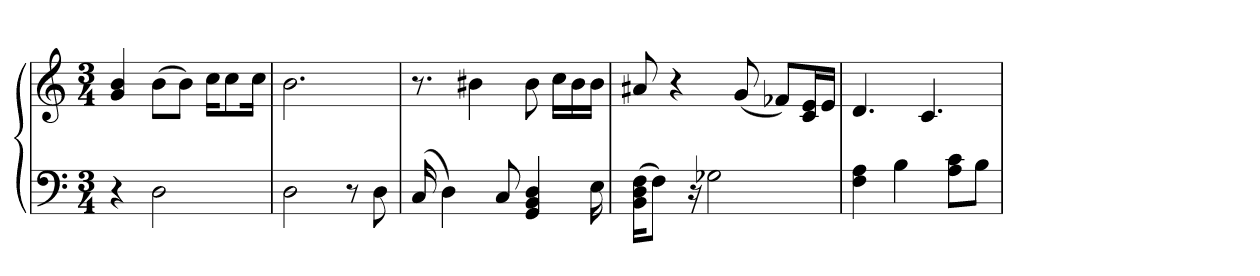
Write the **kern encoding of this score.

**kern	**kern
*part1	*part1
*staff2	*staff1
*clefF4	*clefG2
*k[]	*k[]
*M3/4	*M3/4
=1	=1
4r	4g 4b
2D	(8b\L
.	8b\J)
.	16cc\KL
.	8cc\
.	16cc\Jk
=2	=2
2D	2.b
8r	.
8D	.
=3	=3
(16C	8.r
4D)	.
.	4b#X
8C	.
4GG 4BB 4D	8b#
.	16cc\LL
.	16b#\
16E	16b#\JJ
=4	=4
(16BB\ 16D\ 16F\KL	8a#X
8F\J)	.
.	4r
16r	.
2G-X	.
.	(8g
.	8f-X/L)
.	16c/ 16e/L
.	16e/JJ
=5	=5
4F 4A	4.d
4B	.
.	4.c
8A\ 8c\L	.
8B\J	.
=	=
*-	*-
